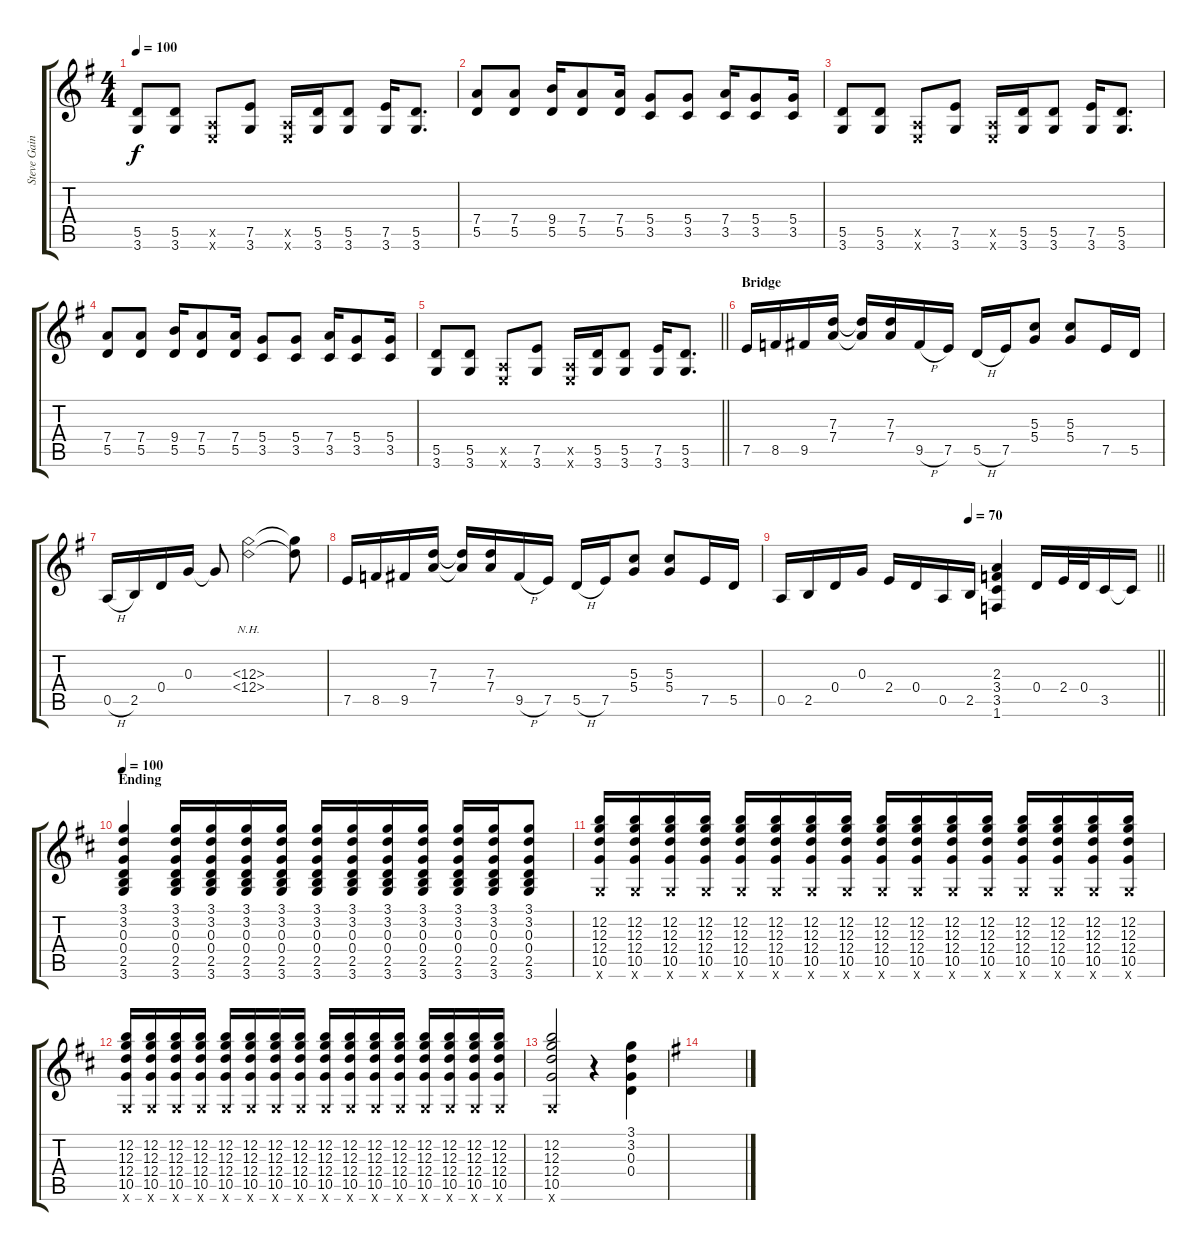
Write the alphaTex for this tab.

\track ("Steve Gaines" "Steve Gain") {instrument overdrivenguitar}
\staff {score tabs}
\tuning (E4 B3 G3 D3 A2 E2) {hide}
\ts (4 4)
\tempo 100
\clef g2
\ks g
(5.5 3.6).8{dy f} (5.5 3.6).8 (0.5{x} 0.6{x}).8 (7.5 3.6).8 (0.5{x} 0.6{x}).16 (5.5 3.6).16 (5.5 3.6).8 (7.5 3.6).16 (5.5 3.6).8{d} |
(7.4 5.5).8 (7.4 5.5).8 (9.4 5.5).16 (7.4 5.5).8 (7.4 5.5).16 (5.4 3.5).8 (5.4 3.5).8 (7.4 3.5).16 (5.4 3.5).8 (5.4 3.5).16 |
(5.5 3.6).8 (5.5 3.6).8 (0.5{x} 0.6{x}).8 (7.5 3.6).8 (0.5{x} 0.6{x}).16 (5.5 3.6).16 (5.5 3.6).8 (7.5 3.6).16 (5.5 3.6).8{d} |
(7.4 5.5).8 (7.4 5.5).8 (9.4 5.5).16 (7.4 5.5).8 (7.4 5.5).16 (5.4 3.5).8 (5.4 3.5).8 (7.4 3.5).16 (5.4 3.5).8 (5.4 3.5).16 |
\barLineRight lightlight
(5.5 3.6).8 (5.5 3.6).8 (0.5{x} 0.6{x}).8 (7.5 3.6).8 (0.5{x} 0.6{x}).16 (5.5 3.6).16 (5.5 3.6).8 (7.5 3.6).16 (5.5 3.6).8{d} |
\section ("" "Bridge")
7.5.16 8.5.16 9.5.16 (7.3 7.4).16 (7.3{t} 7.4{t}).16 (7.3 7.4).16 9.5{h}.16 7.5.16 5.5{h}.16 7.5.16 (5.3 5.4).8 (5.3 5.4).8 7.5.16 5.5.16 |
0.5{h}.16 2.5.16 0.4.16 0.3.16 0.3{t}.8 (12.3{nh} 12.4{nh}).2 (12.3{t} 12.4{t}).8 |
7.5.16 8.5.16 9.5.16 (7.3 7.4).16 (7.3{t} 7.4{t}).16 (7.3 7.4).16 9.5{h}.16 7.5.16 5.5{h}.16 7.5.16 (5.3 5.4).8 (5.3 5.4).8 7.5.16 5.5.16 |
\tempo (70 0.5)
\barLineRight lightlight
0.5.16 2.5.16 0.4.16 0.3.16 2.4.16 0.4.16 0.5.16 2.5.16 (2.3 3.4 3.5 1.6).4 0.4.16 2.4.32 0.4.32 3.5.16 3.5{t}.16 |
\section ("" "Ending")
\tempo 100
\ks d
(3.1 3.2 0.3 0.4 2.5 3.6).4{volume 7} (3.1 3.2 0.3 0.4 2.5 3.6).16 (3.1 3.2 0.3 0.4 2.5 3.6).16 (3.1 3.2 0.3 0.4 2.5 3.6).16 (3.1 3.2 0.3 0.4 2.5 3.6).16 (3.1 3.2 0.3 0.4 2.5 3.6).16 (3.1 3.2 0.3 0.4 2.5 3.6).16 (3.1 3.2 0.3 0.4 2.5 3.6).16 (3.1 3.2 0.3 0.4 2.5 3.6).16 (3.1 3.2 0.3 0.4 2.5 3.6).16 (3.1 3.2 0.3 0.4 2.5 3.6).16 (3.1 3.2 0.3 0.4 2.5 3.6).8 |
(12.2 12.3 12.4 10.5 3.6{x}).16 (12.2 12.3 12.4 10.5 3.6{x}).16 (12.2 12.3 12.4 10.5 3.6{x}).16 (12.2 12.3 12.4 10.5 3.6{x}).16 (12.2 12.3 12.4 10.5 3.6{x}).16 (12.2 12.3 12.4 10.5 3.6{x}).16 (12.2 12.3 12.4 10.5 3.6{x}).16 (12.2 12.3 12.4 10.5 3.6{x}).16 (12.2 12.3 12.4 10.5 3.6{x}).16 (12.2 12.3 12.4 10.5 3.6{x}).16 (12.2 12.3 12.4 10.5 3.6{x}).16 (12.2 12.3 12.4 10.5 3.6{x}).16 (12.2 12.3 12.4 10.5 3.6{x}).16 (12.2 12.3 12.4 10.5 3.6{x}).16 (12.2 12.3 12.4 10.5 3.6{x}).16 (12.2 12.3 12.4 10.5 3.6{x}).16 |
(12.2 12.3 12.4 10.5 3.6{x}).16 (12.2 12.3 12.4 10.5 3.6{x}).16 (12.2 12.3 12.4 10.5 3.6{x}).16 (12.2 12.3 12.4 10.5 3.6{x}).16 (12.2 12.3 12.4 10.5 3.6{x}).16 (12.2 12.3 12.4 10.5 3.6{x}).16 (12.2 12.3 12.4 10.5 3.6{x}).16 (12.2 12.3 12.4 10.5 3.6{x}).16 (12.2 12.3 12.4 10.5 3.6{x}).16 (12.2 12.3 12.4 10.5 3.6{x}).16 (12.2 12.3 12.4 10.5 3.6{x}).16 (12.2 12.3 12.4 10.5 3.6{x}).16 (12.2 12.3 12.4 10.5 3.6{x}).16 (12.2 12.3 12.4 10.5 3.6{x}).16 (12.2 12.3 12.4 10.5 3.6{x}).16 (12.2 12.3 12.4 10.5 3.6{x}).16 |
(12.2 12.3 12.4 10.5 3.6{x}).2 r.4 (3.1 3.2 0.3 0.4).4 |
\ks g
